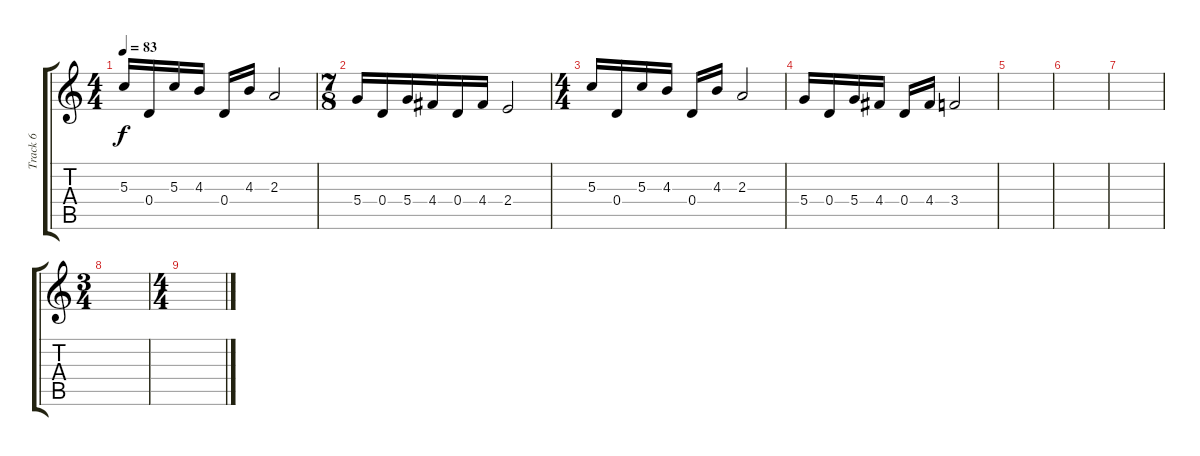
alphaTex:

\track ("Track 6" "Track 6") {instrument acousticguitarsteel}
\staff {score tabs}
\tuning (E4 B3 G3 D3 A2 E2) {hide}
\ts (4 4)
\tempo 83
\clef g2
\ks c
5.3.16{dy f} 0.4.16 5.3.16 4.3.16 0.4.16 4.3.16 2.3.2 |
\ts (7 8)
5.4.16 0.4.16 5.4.16 4.4.16 0.4.16 4.4.16 2.4.2 |
\ts (4 4)
5.3.16 0.4.16 5.3.16 4.3.16 0.4.16 4.3.16 2.3.2 |
5.4.16 0.4.16 5.4.16 4.4.16 0.4.16 4.4.16 3.4.2 |
|
|
|
\ts (3 4)
|
\ts (4 4)
